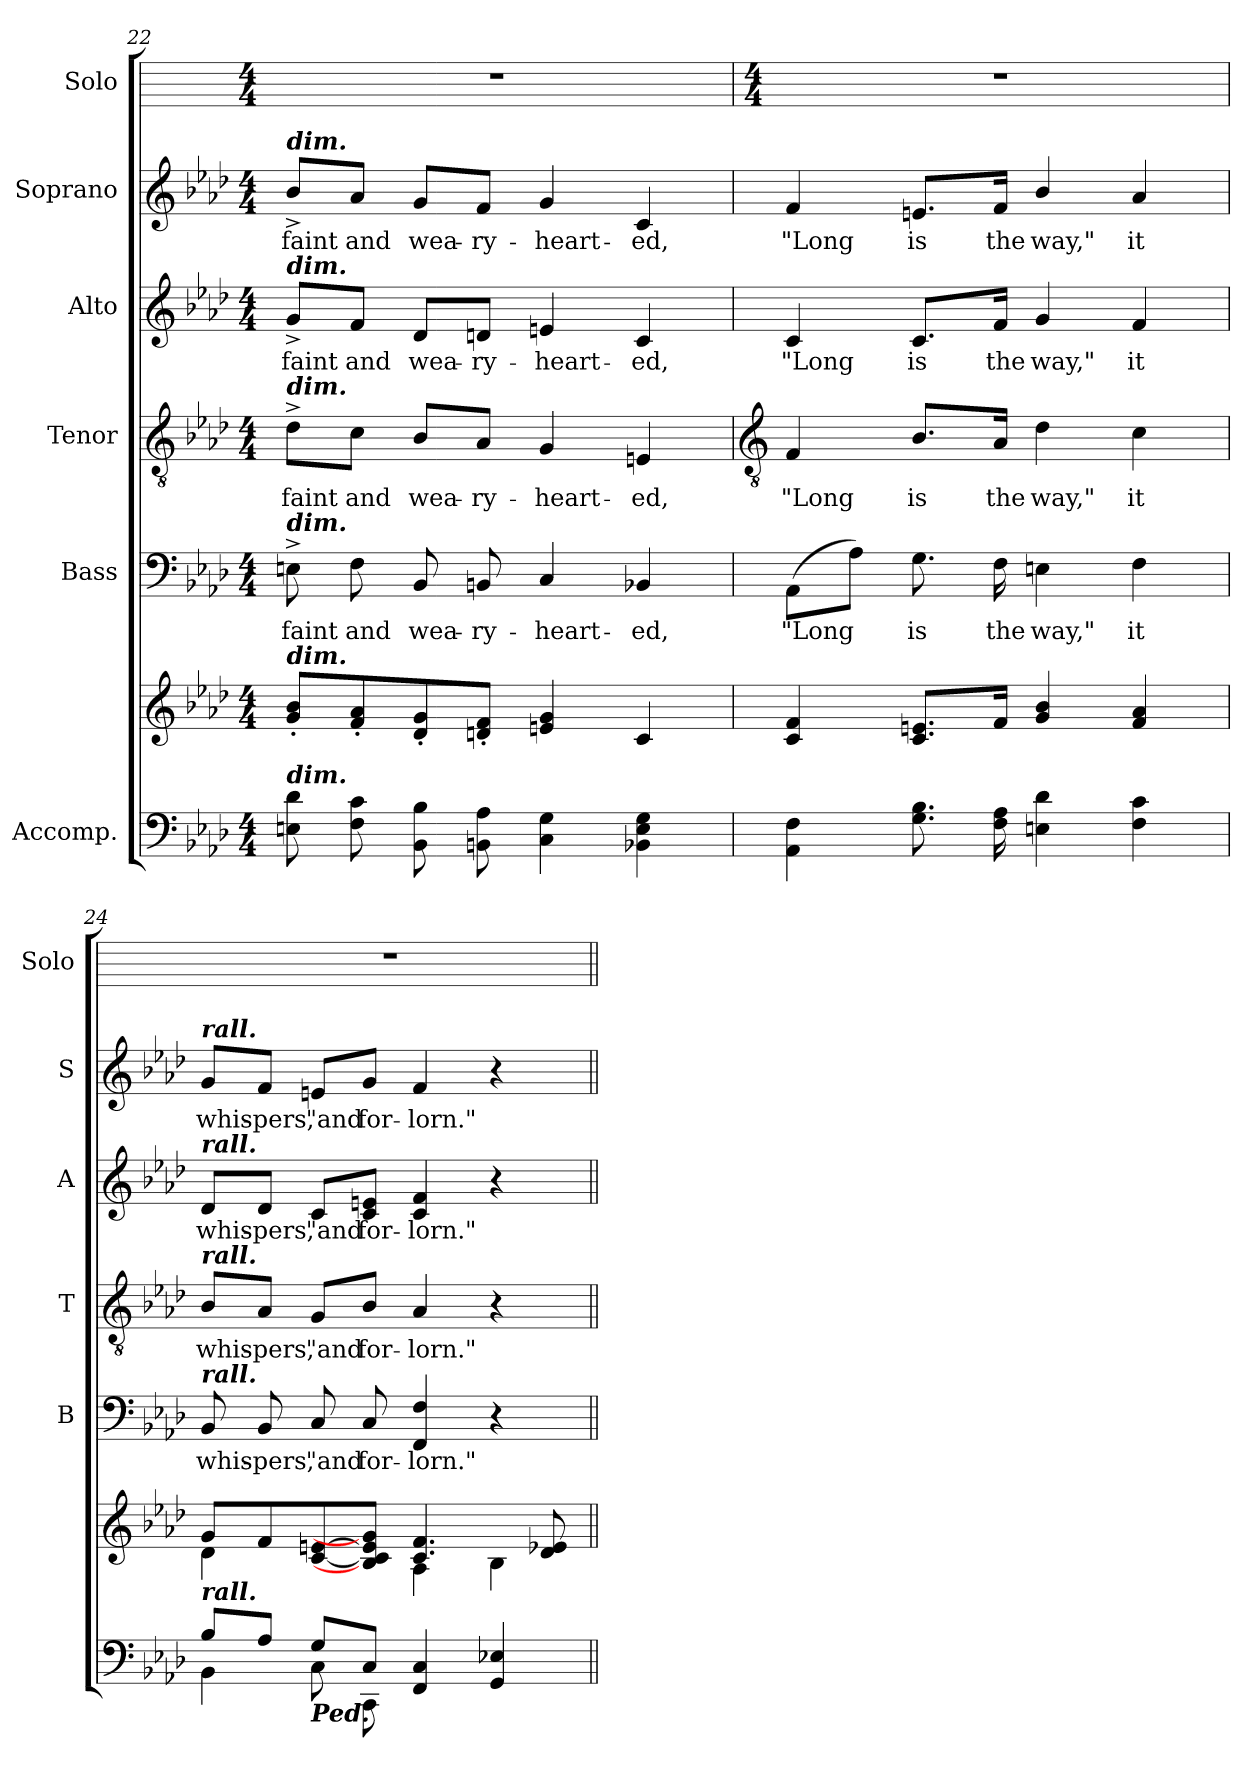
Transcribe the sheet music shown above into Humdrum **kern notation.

**kern	**kern	**kern	**text	**kern	**text	**kern	**text	**kern	**text	**kern
*part6	*part6	*part5	*part5	*part4	*part4	*part3	*part3	*part2	*part2	*part1
*staff7	*staff6	*staff5	*staff5	*staff4	*staff4	*staff3	*staff3	*staff2	*staff2	*staff1
*I"Accomp.	*	*I"Bass	*	*I"Tenor	*	*I"Alto	*	*I"Soprano	*	*I"Solo
*	*	*I'B	*	*I'T	*	*I'A	*	*I'S	*	*I'Solo
*clefF4	*clefG2	*clefF4	*	*clefGv2	*	*clefG2	*	*clefG2	*	*
*k[b-e-a-d-]	*k[b-e-a-d-]	*k[b-e-a-d-]	*	*k[b-e-a-d-]	*	*k[b-e-a-d-]	*	*k[b-e-a-d-]	*	*
*A-:	*A-:	*A-:	*	*A-:	*	*A-:	*	*A-:	*	*
*M4/4	*M4/4	*M4/4	*	*M4/4	*	*M4/4	*	*M4/4	*	*M4/4
=22	=22	=22	=22	=22	=22	=22	=22	=22	=22	=22
*^	*	*	*	*	*	*	*	*	*	*
!	!	!	!	!	!	!	!	!	!LO:TX:a:Bi:t=dim.	!	!
!	!	!	!	!	!	!	!LO:TX:a:Bi:t=dim.	!	!	!	!
!	!	!	!	!	!LO:TX:a:Bi:t=dim.	!	!	!	!	!	!
!	!	!	!LO:TX:a:Bi:t=dim.	!	!	!	!	!	!	!	!
!	!	!LO:TX:a:Bi:t=dim.	!	!	!	!	!	!	!	!	!
!LO:TX:a:Bi:t=dim.	!	!	!	!	!	!	!	!	!	!	!
!	!	!	!	!LO:LY:b	!	!LO:LY:b	!	!LO:LY:b	!	!LO:LY:b	!
1ryy	8En\ 8d-\L	8g/' 8b-/'L	8En^	faint	8d-^\L	faint	8g^/L	faint	8b-^/L	faint	1r
!	!	!	!	!LO:LY:b	!	!LO:LY:b	!	!LO:LY:b	!	!LO:LY:b	!
.	8F\ 8c\	8f' 8a-'	8F	and	8c\J	and	8f/J	and	8a-/J	and	.
!	!	!	!	!LO:LY:b	!	!LO:LY:b	!	!LO:LY:b	!	!LO:LY:b	!
.	8BB-\ 8B-\	8d-' 8g'	8BB-	wea-	8B-/L	wea-	8d-/L	wea-	8g/L	wea-	.
!	!	!	!	!LO:LY:b	!	!LO:LY:b	!	!LO:LY:b	!	!LO:LY:b	!
.	8BBn\ 8A-\	8dn' 8f'J	8BBn	-ry-	8A-/J	-ry-	8dn/J	-ry-	8f/J	-ry-	.
!	!	!	!	!LO:LY:b	!	!LO:LY:b	!	!LO:LY:b	!	!LO:LY:b	!
.	4C\ 4G\	4en 4g	4C	-heart-	4G	-heart-	4en	-heart-	4g	-heart-	.
!	!	!	!	!LO:LY:b	!	!LO:LY:b	!	!LO:LY:b	!	!LO:LY:b	!
.	4BB-X\ 4E\ 4G\	4c	4BB-X	-ed,	4En/	-ed,	4c	-ed,	4c	-ed,	.
!!LO:LB:g=z
=23	=23	=23	=23	=23	=23	=23	=23	=23	=23	=23	=23
*	*	*	*	*	*clefGv2	*	*	*	*	*	*
*	*	*	*	*	*	*	*	*	*	*	*M4/4
*	*	*^	*	*	*	*	*	*	*	*	*
!	!	!	!	!	!LO:LY:b	!	!LO:LY:b	!	!LO:LY:b	!	!LO:LY:b	!
1ryy	4AA-\ 4F\	4c/ 4f/	1ryy	(8AA-L	"Long	4F/	"Long	4c	"Long	4f	"Long	1r
.	.	.	.	8A-J)	.	.	.	.	.	.	.	.
!	!	!	!	!	!LO:LY:b	!	!LO:LY:b	!	!LO:LY:b	!	!LO:LY:b	!
.	8.G\ 8.B-\L	8.c/ 8.en/L	.	8.G	is	8.B-/L	is	8.c/L	is	8.en/L	is	.
!	!	!	!	!	!LO:LY:b	!	!LO:LY:b	!	!LO:LY:b	!	!LO:LY:b	!
.	16F\ 16A-\	16f/J	.	16F	the	16A-/Jk	the	16f/Jk	the	16f/Jk	the	.
!	!	!	!	!	!LO:LY:b	!	!LO:LY:b	!	!LO:LY:b	!	!LO:LY:b	!
.	4En\ 4d-\	4g/ 4b-/	.	4En	way,"	4d-\	way,"	4g/	way,"	4b-/	way,"	.
!	!	!	!	!	!LO:LY:b	!	!LO:LY:b	!	!LO:LY:b	!	!LO:LY:b	!
.	4F\ 4c\	4f/ 4a-/	.	4F	it	4c\	it	4f	it	4a-	it	.
=24	=24	=24	=24	=24	=24	=24	=24	=24	=24	=24	=24	=24
!	!	!	!	!	!	!	!	!	!	!LO:TX:a:Bi:t=rall.	!	!
!	!	!	!	!	!	!	!	!LO:TX:a:Bi:t=rall.	!	!	!	!
!	!	!	!	!	!	!LO:TX:a:Bi:t=rall.	!	!	!	!	!	!
!	!	!	!	!LO:TX:a:Bi:t=rall.	!	!	!	!	!	!	!	!
!LO:TX:a:Bi:t=rall.	!	!	!	!	!	!	!	!	!	!	!	!
!	!	!	!	!	!LO:LY:b	!	!LO:LY:b	!	!LO:LY:b	!	!LO:LY:b	!
8B-/L	4BB-\	8g/	4d-\	8BB-	whis-	8B-/L	whis-	8d-/L	whis-	8g/L	whis-	1r
!	!	!	!	!	!LO:LY:b	!	!LO:LY:b	!	!LO:LY:b	!	!LO:LY:b	!
8A-/J	.	8f/	.	8BB-	-pers,	8A-/J	-pers,	8d-/J	-pers,	8f/J	-pers,	.
!LO:TX:b:Bi:t=Ped.	!	!	!	!	!	!	!	!	!	!	!	!
!	!	!	!	!	!LO:LY:b	!	!LO:LY:b	!	!LO:LY:b	!	!LO:LY:b	!
8G/L	8C\L	[8c/ [8en/	4ryy	8C	"and	8G/L	"and	8c/L	"and	8en/L	"and	.
!	!	!	!	!	!LO:LY:b	!	!LO:LY:b	!	!LO:LY:b	!	!LO:LY:b	!
8C/J	8CC\	8B-/] 8c/] 8e/] 8g/]J	.	8C	for-	8B-/J	for-	8c/ 8en/J	for-	8g/J	for-	.
!	!	!	!	!	!LO:LY:b	!	!LO:LY:b	!	!LO:LY:b	!	!LO:LY:b	!
2ryy	4FF/ 4C/	4.c/ 4.f/	4A-\	4FF 4F	-lorn."	4A-	-lorn."	4c 4f	-lorn."	4f	-lorn."	.
.	4GG/ 4E-X/	.	4B-\	4r	.	4r	.	4r	.	4r	.	.
.	.	8d-/ 8e-X/	.	.	.	.	.	.	.	.	.	.
*v	*v	*	*	*	*	*	*	*	*	*	*	*
*	*v	*v	*	*	*	*	*	*	*	*	*
=||	=||	=||	=||	=||	=||	=||	=||	=||	=||	=||
*-	*-	*-	*-	*-	*-	*-	*-	*-	*-	*-
